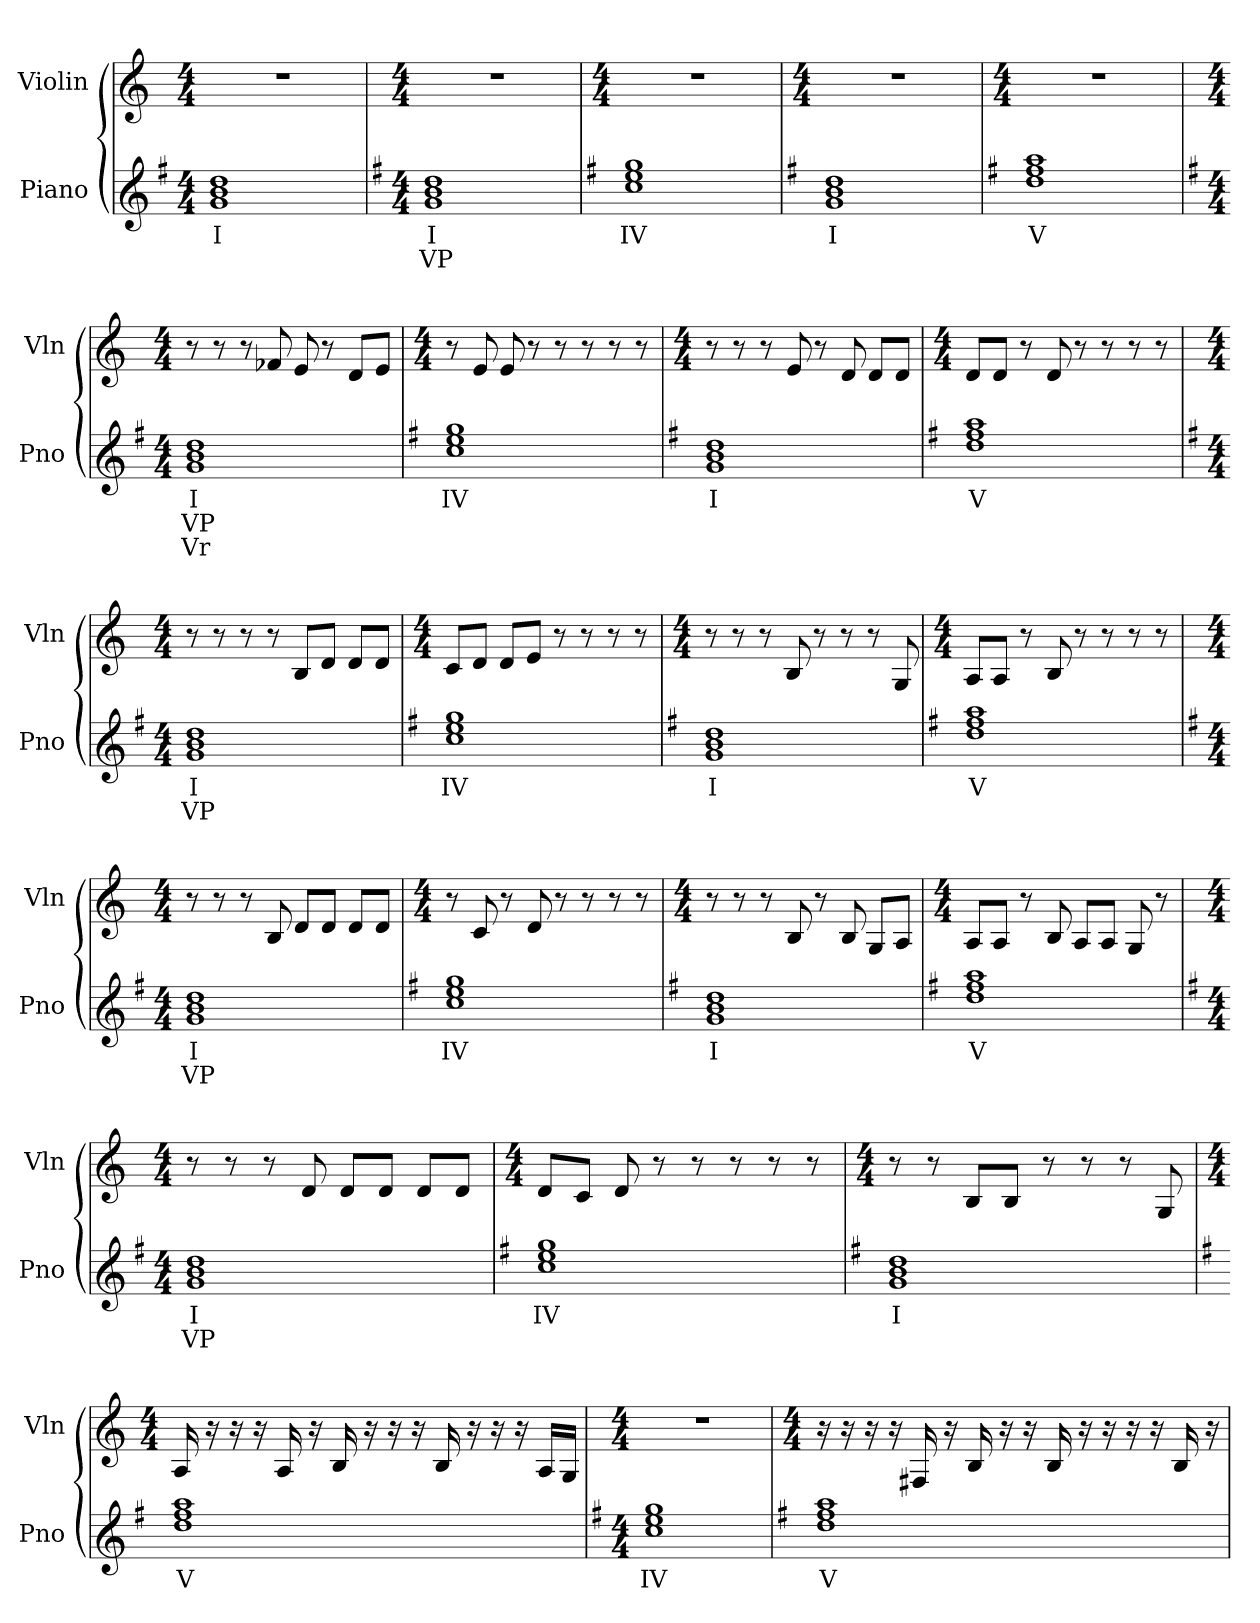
**kern	**text	**text	**text	**kern
*part2	*part2	*part2	*part2	*part1
*staff2	*staff2	*staff2	*staff2	*staff1
*I"Piano	*	*	*	*I"Violin
*I'Pno	*	*	*	*I'Vln
*k[f#]	*	*	*	*
*G:	*	*	*	*
*M4/4	*	*	*	*M4/4
=	=	=	=	=
1g 1b 1dd	I	.	.	1r
=	=	=	=	=
*k[f#]	*	*	*	*
*G:	*	*	*	*
*M4/4	*	*	*	*M4/4
1g 1b 1dd	I	VP	.	1r
=	=	=	=	=
*k[f#]	*	*	*	*
*G:	*	*	*	*
*	*	*	*	*M4/4
1cc 1ee 1gg	IV	.	.	1r
=	=	=	=	=
*k[f#]	*	*	*	*
*G:	*	*	*	*
*	*	*	*	*M4/4
1g 1b 1dd	I	.	.	1r
=	=	=	=	=
*k[f#]	*	*	*	*
*G:	*	*	*	*
*	*	*	*	*M4/4
1dd 1ff# 1aa	V	.	.	1r
=	=	=	=	=
*k[f#]	*	*	*	*
*G:	*	*	*	*
*M4/4	*	*	*	*M4/4
1g 1b 1dd	I	VP	Vr	8r
.	.	.	.	8r
.	.	.	.	8r
.	.	.	.	8f-X
.	.	.	.	8e
.	.	.	.	8r
.	.	.	.	8dL
.	.	.	.	8eJ
=	=	=	=	=
*k[f#]	*	*	*	*
*G:	*	*	*	*
*	*	*	*	*M4/4
1cc 1ee 1gg	IV	.	.	8r
.	.	.	.	8e
.	.	.	.	8e
.	.	.	.	8r
.	.	.	.	8r
.	.	.	.	8r
.	.	.	.	8r
.	.	.	.	8r
=	=	=	=	=
*k[f#]	*	*	*	*
*G:	*	*	*	*
*	*	*	*	*M4/4
1g 1b 1dd	I	.	.	8r
.	.	.	.	8r
.	.	.	.	8r
.	.	.	.	8e
.	.	.	.	8r
.	.	.	.	8d
.	.	.	.	8dL
.	.	.	.	8dJ
=	=	=	=	=
*k[f#]	*	*	*	*
*G:	*	*	*	*
*	*	*	*	*M4/4
1dd 1ff# 1aa	V	.	.	8dL
.	.	.	.	8dJ
.	.	.	.	8r
.	.	.	.	8d
.	.	.	.	8r
.	.	.	.	8r
.	.	.	.	8r
.	.	.	.	8r
=	=	=	=	=
*k[f#]	*	*	*	*
*G:	*	*	*	*
*M4/4	*	*	*	*M4/4
1g 1b 1dd	I	VP	.	8r
.	.	.	.	8r
.	.	.	.	8r
.	.	.	.	8r
.	.	.	.	8BL
.	.	.	.	8dJ
.	.	.	.	8dL
.	.	.	.	8dJ
=	=	=	=	=
*k[f#]	*	*	*	*
*G:	*	*	*	*
*	*	*	*	*M4/4
1cc 1ee 1gg	IV	.	.	8cL
.	.	.	.	8dJ
.	.	.	.	8dL
.	.	.	.	8eJ
.	.	.	.	8r
.	.	.	.	8r
.	.	.	.	8r
.	.	.	.	8r
=	=	=	=	=
*k[f#]	*	*	*	*
*G:	*	*	*	*
*	*	*	*	*M4/4
1g 1b 1dd	I	.	.	8r
.	.	.	.	8r
.	.	.	.	8r
.	.	.	.	8B
.	.	.	.	8r
.	.	.	.	8r
.	.	.	.	8r
.	.	.	.	8G
=	=	=	=	=
*k[f#]	*	*	*	*
*G:	*	*	*	*
*	*	*	*	*M4/4
1dd 1ff# 1aa	V	.	.	8AL
.	.	.	.	8AJ
.	.	.	.	8r
.	.	.	.	8B
.	.	.	.	8r
.	.	.	.	8r
.	.	.	.	8r
.	.	.	.	8r
=	=	=	=	=
*k[f#]	*	*	*	*
*G:	*	*	*	*
*M4/4	*	*	*	*M4/4
1g 1b 1dd	I	VP	.	8r
.	.	.	.	8r
.	.	.	.	8r
.	.	.	.	8B
.	.	.	.	8dL
.	.	.	.	8dJ
.	.	.	.	8dL
.	.	.	.	8dJ
=	=	=	=	=
*k[f#]	*	*	*	*
*G:	*	*	*	*
*	*	*	*	*M4/4
1cc 1ee 1gg	IV	.	.	8r
.	.	.	.	8c
.	.	.	.	8r
.	.	.	.	8d
.	.	.	.	8r
.	.	.	.	8r
.	.	.	.	8r
.	.	.	.	8r
=	=	=	=	=
*k[f#]	*	*	*	*
*G:	*	*	*	*
*	*	*	*	*M4/4
1g 1b 1dd	I	.	.	8r
.	.	.	.	8r
.	.	.	.	8r
.	.	.	.	8B
.	.	.	.	8r
.	.	.	.	8B
.	.	.	.	8GL
.	.	.	.	8AJ
=	=	=	=	=
*k[f#]	*	*	*	*
*G:	*	*	*	*
*	*	*	*	*M4/4
1dd 1ff# 1aa	V	.	.	8AL
.	.	.	.	8AJ
.	.	.	.	8r
.	.	.	.	8B
.	.	.	.	8AL
.	.	.	.	8AJ
.	.	.	.	8G
.	.	.	.	8r
=	=	=	=	=
*k[f#]	*	*	*	*
*G:	*	*	*	*
*M4/4	*	*	*	*M4/4
1g 1b 1dd	I	VP	.	8r
.	.	.	.	8r
.	.	.	.	8r
.	.	.	.	8d
.	.	.	.	8dL
.	.	.	.	8dJ
.	.	.	.	8dL
.	.	.	.	8dJ
=	=	=	=	=
*k[f#]	*	*	*	*
*G:	*	*	*	*
*	*	*	*	*M4/4
1cc 1ee 1gg	IV	.	.	8dL
.	.	.	.	8cJ
.	.	.	.	8d
.	.	.	.	8r
.	.	.	.	8r
.	.	.	.	8r
.	.	.	.	8r
.	.	.	.	8r
=	=	=	=	=
*k[f#]	*	*	*	*
*G:	*	*	*	*
*	*	*	*	*M4/4
1g 1b 1dd	I	.	.	8r
.	.	.	.	8r
.	.	.	.	8BL
.	.	.	.	8BJ
.	.	.	.	8r
.	.	.	.	8r
.	.	.	.	8r
.	.	.	.	8G
=	=	=	=	=
*k[f#]	*	*	*	*
*G:	*	*	*	*
*	*	*	*	*M4/4
1dd 1ff# 1aa	V	.	.	16A
.	.	.	.	16r
.	.	.	.	16r
.	.	.	.	16r
.	.	.	.	16A
.	.	.	.	16r
.	.	.	.	16B
.	.	.	.	16r
.	.	.	.	16r
.	.	.	.	16r
.	.	.	.	16B
.	.	.	.	16r
.	.	.	.	16r
.	.	.	.	16r
.	.	.	.	16ALL
.	.	.	.	16GJJ
=	=	=	=	=
*k[f#]	*	*	*	*
*G:	*	*	*	*
*M4/4	*	*	*	*M4/4
1cc 1ee 1gg	IV	.	.	1r
=	=	=	=	=
*k[f#]	*	*	*	*
*G:	*	*	*	*
*	*	*	*	*M4/4
1dd 1ff# 1aa	V	.	.	16r
.	.	.	.	16r
.	.	.	.	16r
.	.	.	.	16r
.	.	.	.	16F#X
.	.	.	.	16r
.	.	.	.	16B
.	.	.	.	16r
.	.	.	.	16r
.	.	.	.	16B
.	.	.	.	16r
.	.	.	.	16r
.	.	.	.	16r
.	.	.	.	16r
.	.	.	.	16B
.	.	.	.	16r
=	=	=	=	=
*-	*-	*-	*-	*-
